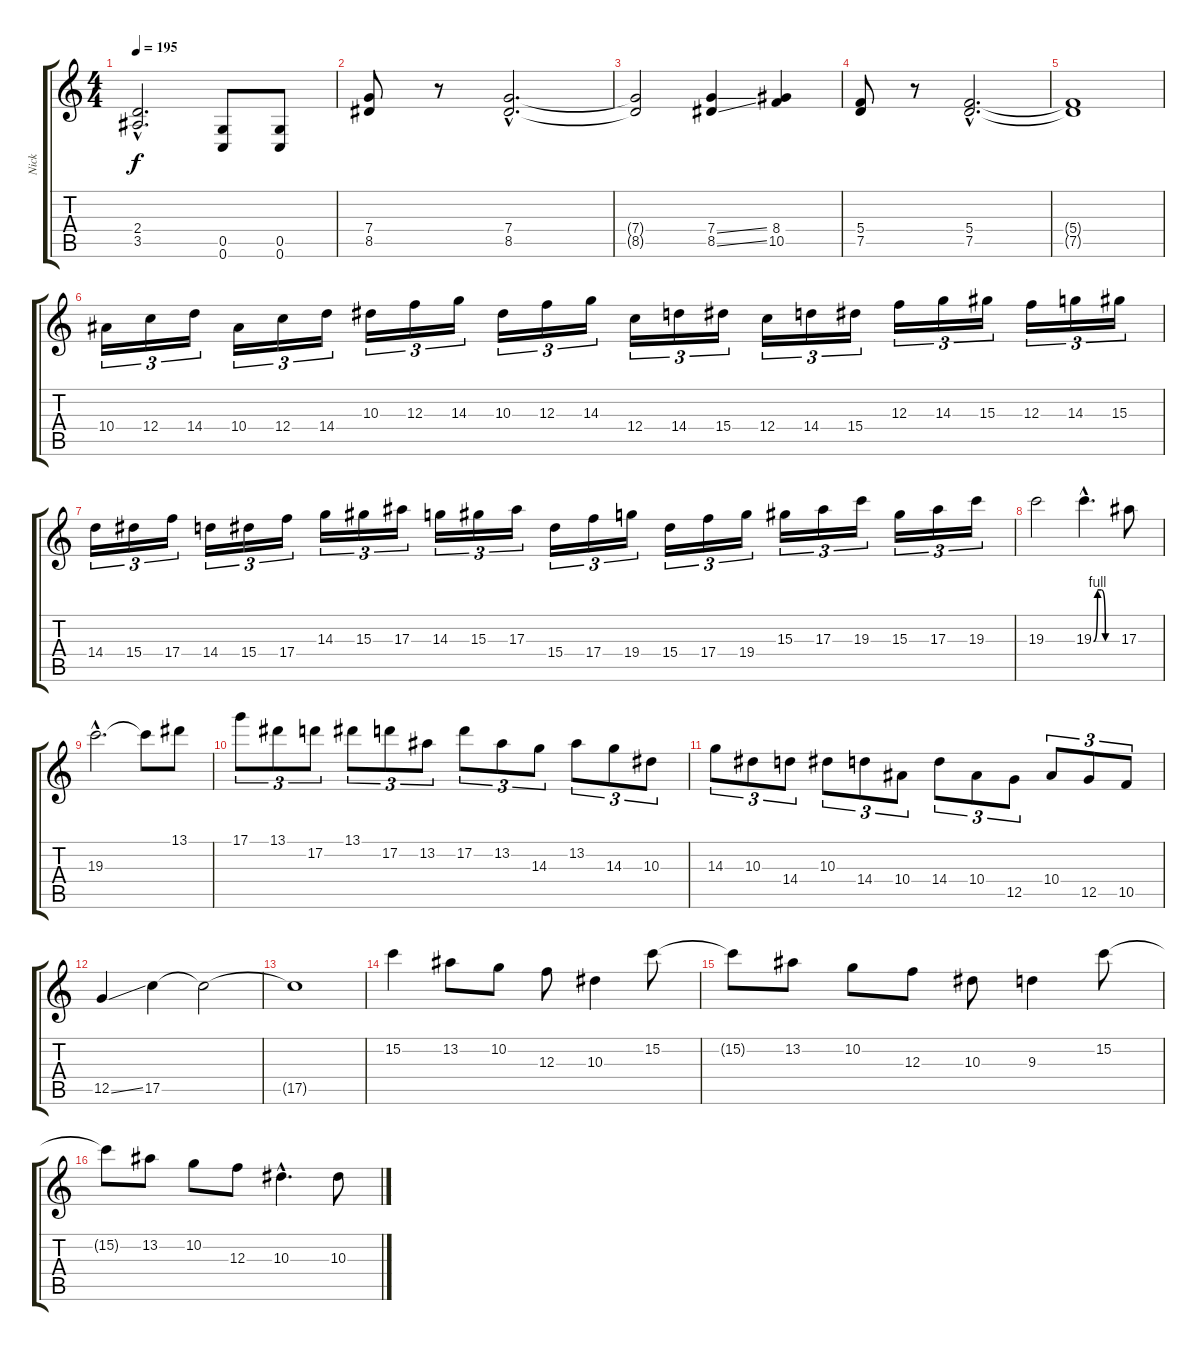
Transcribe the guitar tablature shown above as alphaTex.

\track ("Nick" "Nick") {instrument distortionguitar}
\staff {score tabs}
\tuning (D4 A3 F3 C3 G2 C2) {hide}
\ts (4 4)
\tempo 195
\clef g2
\ks c
(2.4{hac t} 3.5{hac t}).2{d dy f} (0.5 0.6).8 (0.5 0.6).8 |
(7.4 8.5).8 r.8 (7.4{hac} 8.5{hac}).2{d} |
(7.4{t} 8.5{t}).2 (7.4{ss} 8.5{ss}).4 (8.4 10.5).4 |
(5.4 7.5).8 r.8 (5.4{hac} 7.5{hac}).2{d} |
(5.4{t} 7.5{t}).1 |
10.4.16{tu (3 2)} 12.4.16{tu (3 2)} 14.4.16{tu (3 2)} 10.4.16{tu (3 2)} 12.4.16{tu (3 2)} 14.4.16{tu (3 2)} 10.3.16{tu (3 2)} 12.3.16{tu (3 2)} 14.3.16{tu (3 2)} 10.3.16{tu (3 2)} 12.3.16{tu (3 2)} 14.3.16{tu (3 2)} 12.4.16{tu (3 2)} 14.4.16{tu (3 2)} 15.4.16{tu (3 2)} 12.4.16{tu (3 2)} 14.4.16{tu (3 2)} 15.4.16{tu (3 2)} 12.3.16{tu (3 2)} 14.3.16{tu (3 2)} 15.3.16{tu (3 2)} 12.3.16{tu (3 2)} 14.3.16{tu (3 2)} 15.3.16{tu (3 2)} |
14.4.16{tu (3 2)} 15.4.16{tu (3 2)} 17.4.16{tu (3 2)} 14.4.16{tu (3 2)} 15.4.16{tu (3 2)} 17.4.16{tu (3 2)} 14.3.16{tu (3 2)} 15.3.16{tu (3 2)} 17.3.16{tu (3 2)} 14.3.16{tu (3 2)} 15.3.16{tu (3 2)} 17.3.16{tu (3 2)} 15.4.16{tu (3 2)} 17.4.16{tu (3 2)} 19.4.16{tu (3 2)} 15.4.16{tu (3 2)} 17.4.16{tu (3 2)} 19.4.16{tu (3 2)} 15.3.16{tu (3 2)} 17.3.16{tu (3 2)} 19.3.16{tu (3 2)} 15.3.16{tu (3 2)} 17.3.16{tu (3 2)} 19.3.16{tu (3 2)} |
19.3.2 19.3{be (custom 0 0 10 4 20 4 30 0 60 0) hac}.4{d} 17.3.8 |
19.3{hac}.2{d} 19.3{t}.8 13.1.8 |
17.1.8{tu (3 2)} 13.1.8{tu (3 2)} 17.2.8{tu (3 2)} 13.1.8{tu (3 2)} 17.2.8{tu (3 2)} 13.2.8{tu (3 2)} 17.2.8{tu (3 2)} 13.2.8{tu (3 2)} 14.3.8{tu (3 2)} 13.2.8{tu (3 2)} 14.3.8{tu (3 2)} 10.3.8{tu (3 2)} |
14.3.8{tu (3 2)} 10.3.8{tu (3 2)} 14.4.8{tu (3 2)} 10.3.8{tu (3 2)} 14.4.8{tu (3 2)} 10.4.8{tu (3 2)} 14.4.8{tu (3 2)} 10.4.8{tu (3 2)} 12.5.8{tu (3 2)} 10.4.8{tu (3 2)} 12.5.8{tu (3 2)} 10.5.8{tu (3 2)} |
12.5{ss}.4 17.5.4 17.5{t}.2 |
17.5{t}.1 |
15.2.4 13.2.8 10.2.8 12.3.8 10.3.4 15.2.8 |
15.2{t}.8 13.2.8 10.2.8 12.3.8 10.3.8 9.3.4 15.2.8 |
15.2{t}.8 13.2.8 10.2.8 12.3.8 10.3{hac}.4{d} 10.3.8
